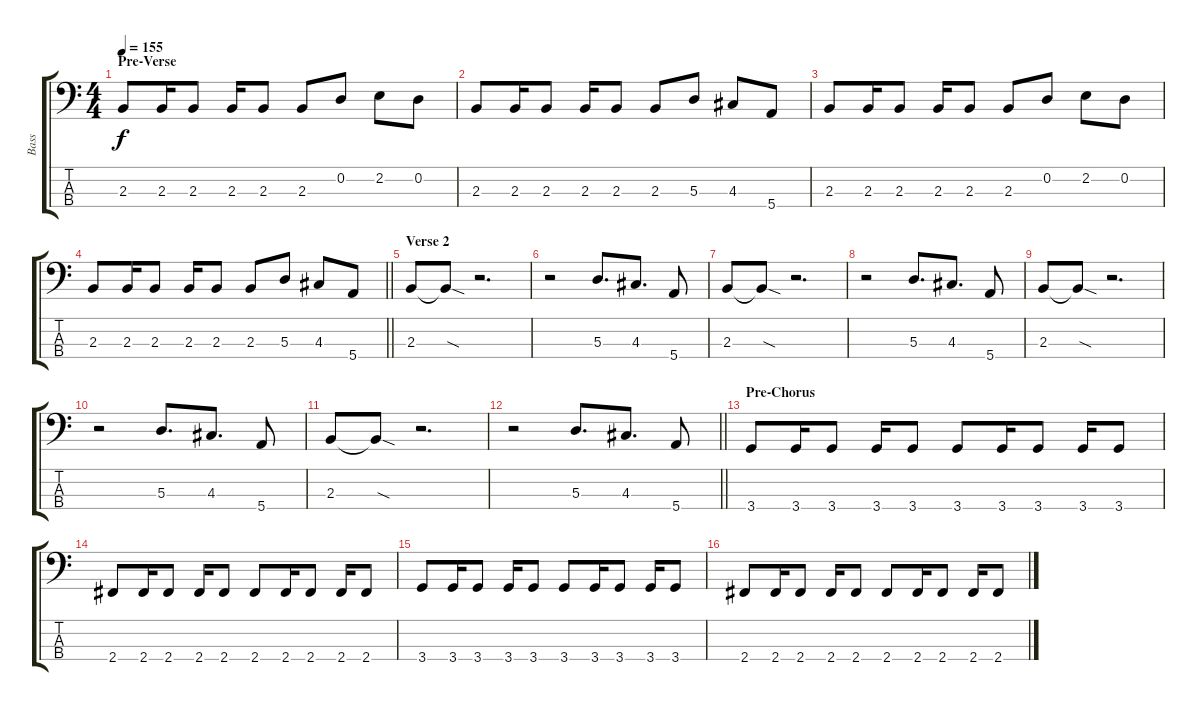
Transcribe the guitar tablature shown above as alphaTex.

\track ("Bass" "Bass") {instrument electricbassfinger}
\staff {score tabs}
\tuning (G2 D2 A1 E1) {hide}
\ts (4 4)
\section ("" "Pre-Verse")
\tempo 155
\clef f4
\ks c
2.3.8{dy f} 2.3.16 2.3.8 2.3.16 2.3.8 2.3.8 0.2.8 2.2.8 0.2.8 |
2.3.8 2.3.16 2.3.8 2.3.16 2.3.8 2.3.8 5.3.8 4.3.8 5.4.8 |
2.3.8 2.3.16 2.3.8 2.3.16 2.3.8 2.3.8 0.2.8 2.2.8 0.2.8 |
\barLineRight lightlight
2.3.8 2.3.16 2.3.8 2.3.16 2.3.8 2.3.8 5.3.8 4.3.8 5.4.8 |
\section ("" "Verse 2")
2.3.8 2.3{sod t}.8 r.2{d} |
r.2 5.3.8{d} 4.3.8{d} 5.4.8 |
2.3.8 2.3{sod t}.8 r.2{d} |
r.2 5.3.8{d} 4.3.8{d} 5.4.8 |
2.3.8 2.3{sod t}.8 r.2{d} |
r.2 5.3.8{d} 4.3.8{d} 5.4.8 |
2.3.8 2.3{sod t}.8 r.2{d} |
\barLineRight lightlight
r.2 5.3.8{d} 4.3.8{d} 5.4.8 |
\section ("" "Pre-Chorus")
3.4.8 3.4.16 3.4.8 3.4.16 3.4.8 3.4.8 3.4.16 3.4.8 3.4.16 3.4.8 |
2.4.8 2.4.16 2.4.8 2.4.16 2.4.8 2.4.8 2.4.16 2.4.8 2.4.16 2.4.8 |
3.4.8 3.4.16 3.4.8 3.4.16 3.4.8 3.4.8 3.4.16 3.4.8 3.4.16 3.4.8 |
2.4.8 2.4.16 2.4.8 2.4.16 2.4.8 2.4.8 2.4.16 2.4.8 2.4.16 2.4.8
